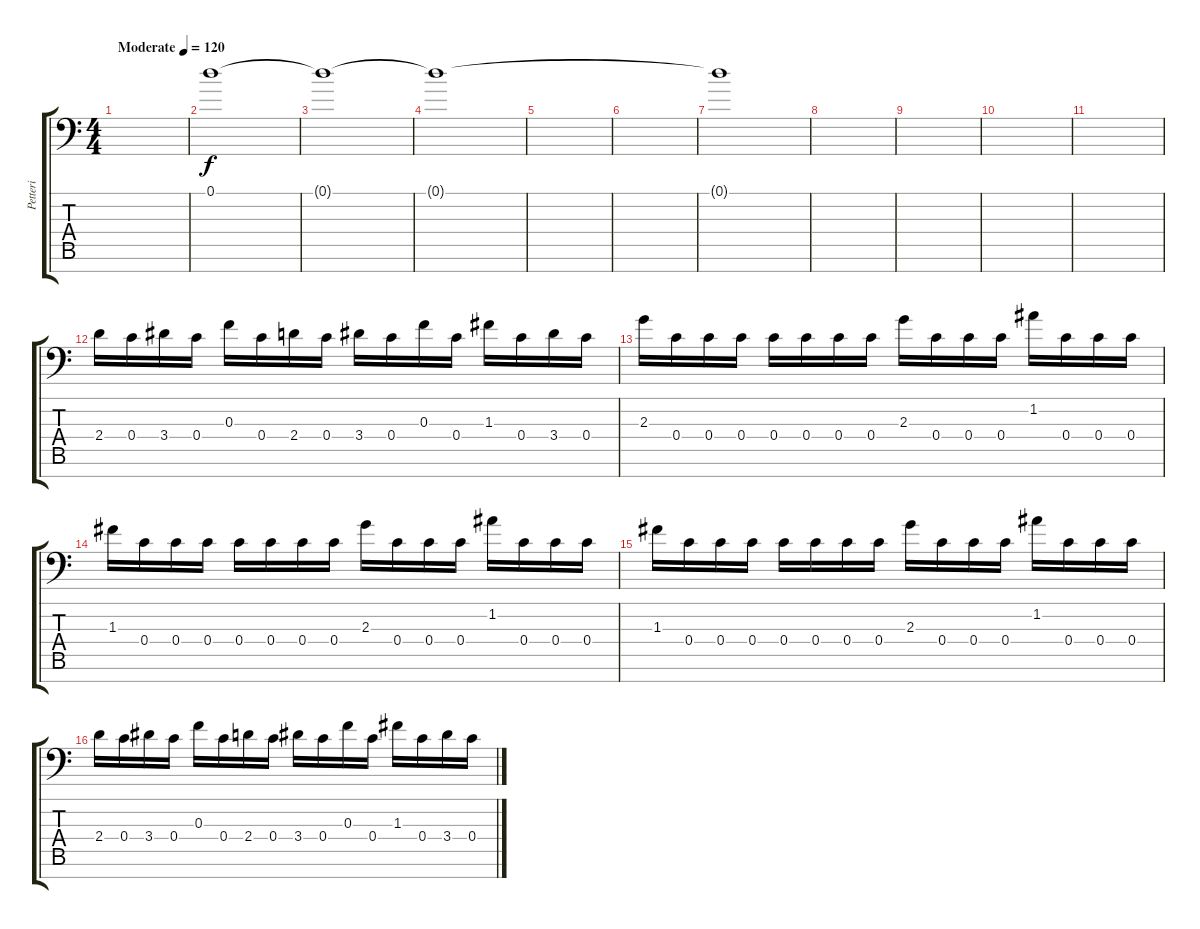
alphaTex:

\track ("Petteri" "Petteri") {instrument distortionguitar}
\staff {score tabs}
\tuning (D4 A3 F3 C3 G2 D2 G1) {hide}
\ts (4 4)
\tempo (120 "Moderate")
\clef f4
\ks c
|
0.1.1 |
0.1{t}.1 |
0.1{t}.1 |
|
|
0.1{t}.1 |
|
|
|
|
2.4.16 0.4.16 3.4.16 0.4.16 0.3.16 0.4.16 2.4.16 0.4.16 3.4.16 0.4.16 0.3.16 0.4.16 1.3.16 0.4.16 3.4.16 0.4.16 |
2.3.16 0.4.16 0.4.16 0.4.16 0.4.16 0.4.16 0.4.16 0.4.16 2.3.16 0.4.16 0.4.16 0.4.16 1.2.16 0.4.16 0.4.16 0.4.16 |
1.3.16 0.4.16 0.4.16 0.4.16 0.4.16 0.4.16 0.4.16 0.4.16 2.3.16 0.4.16 0.4.16 0.4.16 1.2.16 0.4.16 0.4.16 0.4.16 |
1.3.16 0.4.16 0.4.16 0.4.16 0.4.16 0.4.16 0.4.16 0.4.16 2.3.16 0.4.16 0.4.16 0.4.16 1.2.16 0.4.16 0.4.16 0.4.16 |
2.4.16 0.4.16 3.4.16 0.4.16 0.3.16 0.4.16 2.4.16 0.4.16 3.4.16 0.4.16 0.3.16 0.4.16 1.3.16 0.4.16 3.4.16 0.4.16
